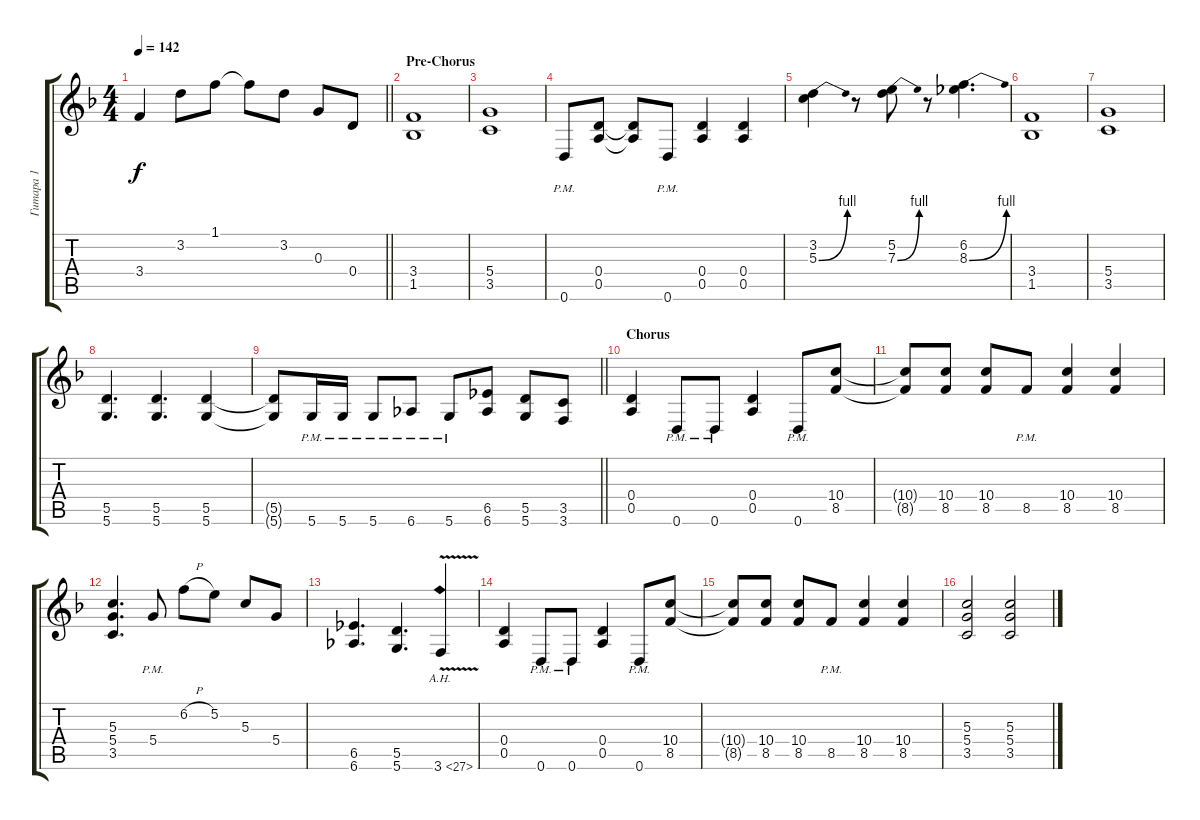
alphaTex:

\track ("Гитара 1" "Гитара 1") {instrument distortionguitar}
\staff {score tabs}
\tuning (E4 B3 G3 D3 A2 D2) {hide}
\ts (4 4)
\tempo 142
\clef g2
\barLineRight lightlight
\ks dminor
3.4.4{dy f} 3.2.8 1.1.8 1.1{t}.8 3.2.8 0.3.8 0.4.8 |
\section ("" "Pre-Chorus")
(3.4 1.5).1 |
(5.4 3.5).1 |
0.6{pm}.8 (0.4 0.5).8 (0.4{t} 0.5{t}).8 0.6{pm}.8 (0.4 0.5).4 (0.4 0.5).4 |
(3.2 5.3{be (bend 0 0 60 4)}).4 r.8 (5.2 7.3{be (bend 0 0 60 4)}).8 r.8 (6.2 8.3{be (bend 0 0 60 4)}).4{d} |
(3.4 1.5).1 |
(5.4 3.5).1 |
(5.5 5.6).4{d} (5.5 5.6).4{d} (5.5 5.6).4 |
\barLineRight lightlight
(5.5{t} 5.6{t}).8 5.6{pm}.16 5.6{pm}.16 5.6{pm}.8 6.6{pm}.8 5.6{pm}.8 (6.5 6.6).8 (5.5 5.6).8 (3.5 3.6).8 |
\section ("" "Chorus")
(0.4 0.5).4 0.6{pm}.8 0.6{pm}.8 (0.4 0.5).4 0.6{pm}.8 (10.4 8.5).8 |
(10.4{t} 8.5{t}).8 (10.4 8.5).8 (10.4 8.5).8 8.5{pm}.8 (10.4 8.5).4 (10.4 8.5).4 |
(5.3 5.4 3.5).4{d} 5.4{pm}.8 6.2{h}.8 5.2.8 5.3.8 5.4.8 |
(6.5 6.6).4{d} (5.5 5.6).4{d} 3.6{ah 24 v}.4 |
(0.4 0.5).4 0.6{pm}.8 0.6{pm}.8 (0.4 0.5).4 0.6{pm}.8 (10.4 8.5).8 |
(10.4{t} 8.5{t}).8 (10.4 8.5).8 (10.4 8.5).8 8.5{pm}.8 (10.4 8.5).4 (10.4 8.5).4 |
(5.3 5.4 3.5).2 (5.3 5.4 3.5).2
